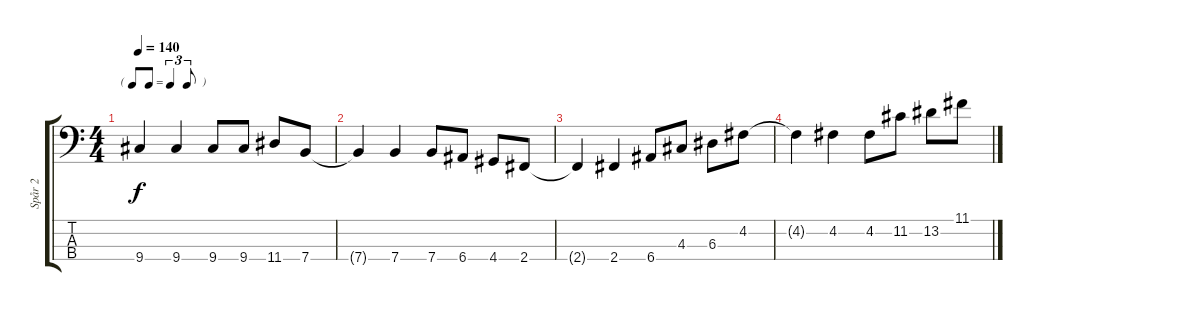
\track ("Spår 2" "Spår 2") {instrument electricbassfinger}
\staff {score tabs}
\tuning (G2 D2 A1 E1) {hide}
\ts (4 4)
\tf triplet8th
\tempo 140
\clef f4
\ks c
9.4{t}.4{dy f} 9.4.4 9.4.8 9.4.8 11.4.8 7.4.8 |
7.4{t}.4 7.4.4 7.4.8 6.4.8 4.4.8 2.4.8 |
2.4{t}.4 2.4.4 6.4.8 4.3.8 6.3.8 4.2.8 |
4.2{t}.4 4.2.4 4.2.8 11.2.8 13.2.8 11.1.8
